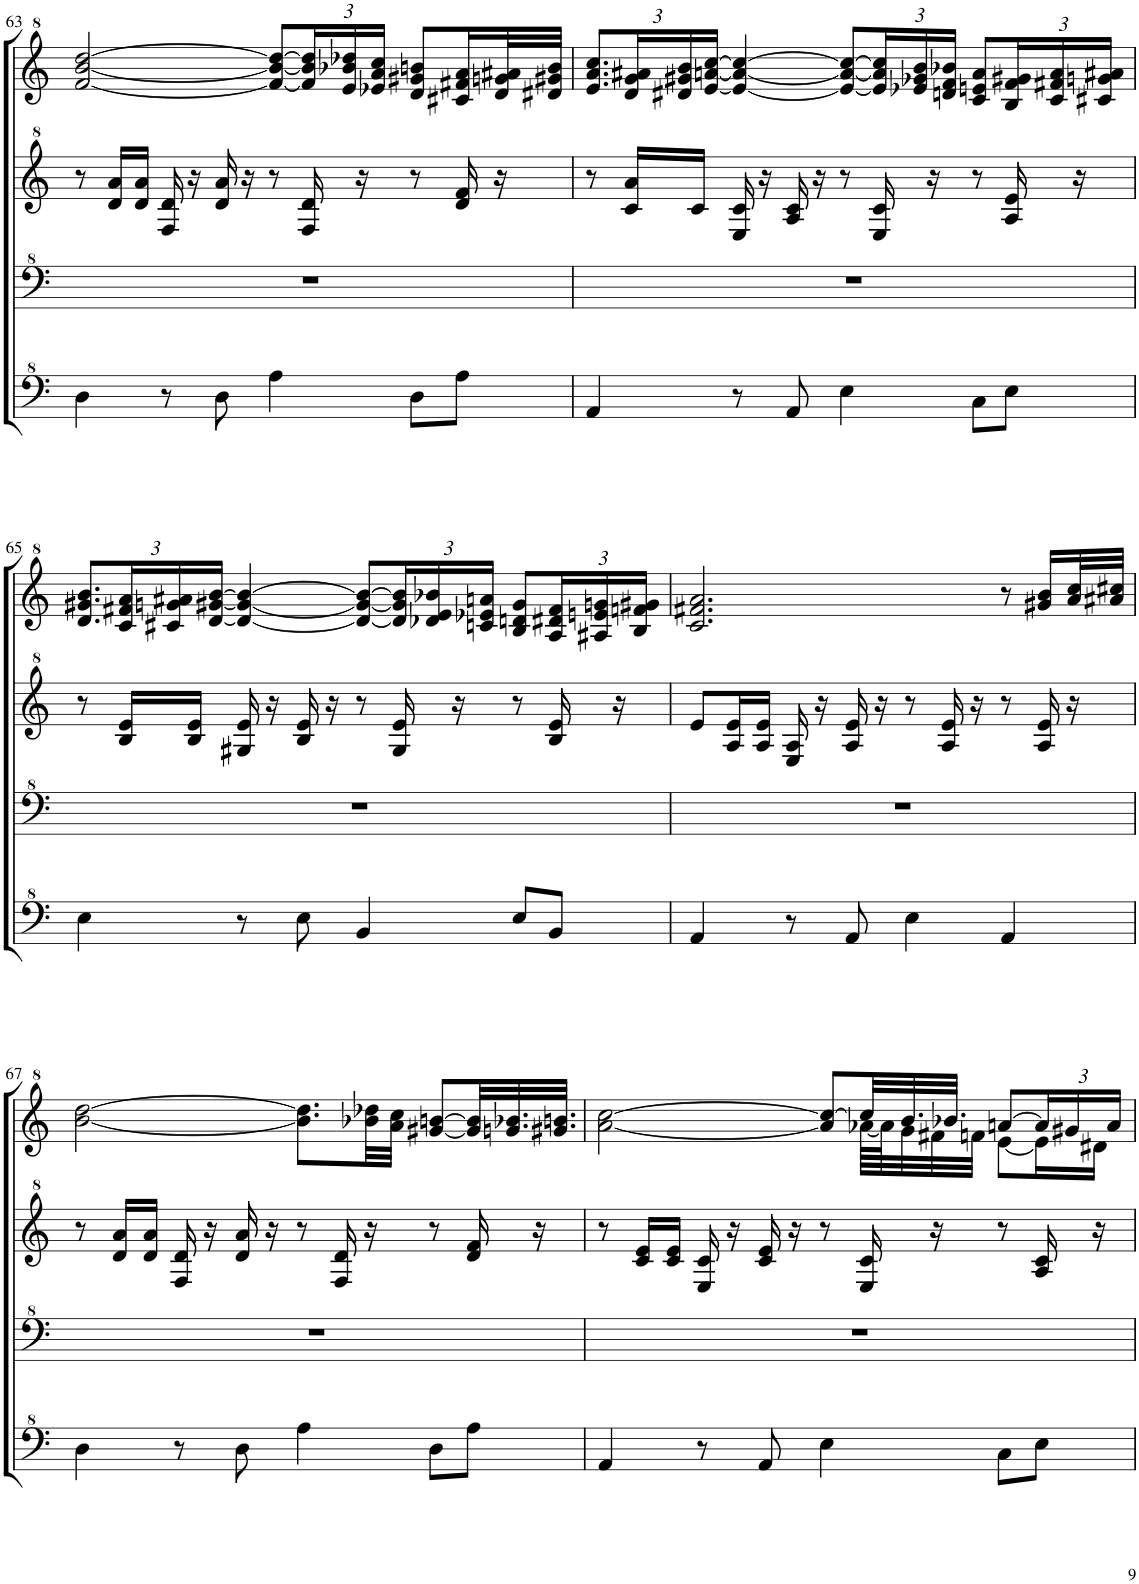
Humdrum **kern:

**kern	**kern	**kern	**kern
*part1	*part1	*part1	*part1
*staff4	*staff3	*staff2	*staff1
*I"Model III	*	*	*
!!LO:PB:g=z
*clefF^4	*clefF^4	*clefG^2	*clefG^2
*k[]	*k[]	*k[]	*k[]
*M4/4	*M4/4	*M4/4	*M4/4
=63	=63	=63	=63
4d\	1r	8r	[2ff/ [2bb/ [2ddd/
.	.	16dd/ 16aa/LL	.
.	.	16dd/ 16aa/JJ	.
8r	.	16f/ 16dd/	.
.	.	16r	.
8d\	.	16dd/ 16aa/	.
.	.	16r	.
4a\	.	8r	8ff/_ 8bb/_ 8ddd/_L
*	*	*	*Xbrackettup
.	.	16f/ 16dd/	24ff/] 24bb/] 24ddd/]L
.	.	.	24ee/ 24bb-X/ 24ddd-X/
.	.	16r	.
.	.	.	24ee-X/ 24aa/ 24ccc/JJ
8d\L	.	8r	8dd/ 8gg#X/ 8bbn/L
8a\J	.	16dd/ 16ff/	16cc#X/ 16ff#X/ 16aa/L
.	.	16r	32dd/ 32ggn/ 32aa#X/L
.	.	.	32dd#X/ 32gg#X/ 32bb/JJJ
=64	=64	=64	=64
4A/	1r	8r	12.ee/ 12.aa/ 12.ccc/L
.	.	16cc/ 16aa/LL	24dd/ 24gg/ 24aa#X/L
.	.	.	24dd#X/ 24gg#X/ 24bb/
.	.	16cc/JJ	.
.	.	.	[24ee/ [24aan/ [24ccc/JJ
8r	.	16e/ 16cc/	4ee/_ 4aa/_ 4ccc/_
.	.	16r	.
8A/	.	16a/ 16cc/	.
.	.	16r	.
4e\	.	8r	8ee/_ 8aa/_ 8ccc/_L
.	.	16e/ 16cc/	24ee/] 24aa/] 24ccc/]L
.	.	.	24ee-X/ 24gg-X/ 24bb/
.	.	16r	.
.	.	.	24ddn/ 24ff/ 24bb-X/JJ
8c\L	.	8r	8cc/ 8een/ 8aa/L
8e\J	.	16a/ 16ee/	24b/ 24ff/ 24gg#X/L
.	.	.	24cc/ 24ff#X/ 24aa/
.	.	16r	.
.	.	.	24cc#X/ 24ggn/ 24aa#X/JJ
!!LO:LB:g=z
=65	=65	=65	=65
4e\	1r	8r	12.dd/ 12.gg#X/ 12.bb/L
.	.	16b/ 16ee/LL	24cc/ 24ff#X/ 24aa/L
.	.	.	24cc#X/ 24ggn/ 24aa#X/
.	.	16b/ 16ee/JJ	.
.	.	.	[24dd/ [24gg#X/ [24bb/JJ
8r	.	16g#X/ 16ee/	4dd/_ 4gg#/_ 4bb/_
.	.	16r	.
8e\	.	16b/ 16ee/	.
.	.	16r	.
4B/	.	8r	8dd/_ 8gg#/_ 8bb/_L
.	.	16g#/ 16ee/	24dd/] 24gg#/] 24bb/]L
.	.	.	24dd-X/ 24ee/ 24bb-X/
.	.	16r	.
.	.	.	24ccn/ 24ee-X/ 24aan/JJ
8e/L	.	8r	8b/ 8ddn/ 8gg#/L
8B/J	.	16b/ 16ee/	24a/ 24dd#X/ 24ff#/L
.	.	.	24a#X/ 24een/ 24ggn/
.	.	16r	.
.	.	.	24b/ 24ffn/ 24gg#X/JJ
=66	=66	=66	=66
4A/	1r	8ee/L	2.cc/ 2.ff#X/ 2.aa/
.	.	16a/ 16ee/L	.
.	.	16a/ 16ee/JJ	.
8r	.	16e/ 16a/	.
.	.	16r	.
8A/	.	16a/ 16ee/	.
.	.	16r	.
4e\	.	8r	.
.	.	16a/ 16ee/	.
.	.	16r	.
4A/	.	8r	8r
.	.	16a/ 16ee/	16gg#X/ 16bb/LL
.	.	16r	32aa/ 32ccc/L
.	.	.	32aa#X/ 32ccc#X/JJJ
!!LO:LB:g=z
=67	=67	=67	=67
4d\	1r	8r	[2bb\ [2ddd\
.	.	16dd/ 16aa/LL	.
.	.	16dd/ 16aa/JJ	.
8r	.	16f/ 16dd/	.
.	.	16r	.
8d\	.	16dd/ 16aa/	.
.	.	16r	.
4a\	.	8r	8.bb\] 8.ddd\]L
.	.	16f/ 16dd/	.
.	.	16r	32bb-X\ 32ddd-X\LL
.	.	.	32aa\ 32ccc\JJJ
8d\L	.	8r	[8gg#X/ [8bbn/L
8a\J	.	16dd/ 16ff/	32gg#/] 32bb/]LL
.	.	.	32.ggn/ 32.bb-X/
.	.	16r	.
.	.	.	32.gg#X/ 32.bbn/JJJ
=68	=68	=68	=68
*	*	*	*^
4A/	1r	8r	[2aa\ [2ccc\	8ryy
*	*	*	*v	*v
.	.	16cc/ 16ee/LL	.
.	.	16cc/ 16ee/JJ	.
8r	.	16e/ 16cc/	.
.	.	16r	.
8A/	.	16cc/ 16ee/	.
.	.	16r	.
4e\	.	8r	8aa/] 8ccc/_L
*	*	*	*^
.	.	16e/ 16cc/	32ccc/LL]	[64aa-X\LLLL
.	.	.	.	64aa-\J]
.	.	.	32.bb/	32gg\
.	.	16r	.	32ff#X\
.	.	.	32.bb-X/JJJ	.
.	.	.	.	32ffn\JJJ
8c\L	.	8r	[8aan/L	[8ee\L
8e\J	.	16a/ 16cc/	24aa/L]	16ee\L]
.	.	.	24gg#X/	.
.	.	16r	.	16dd#X\JJ
.	.	.	24aa/JJ	.
*	*	*	*v	*v
=	=	=	=
*-	*-	*-	*-
